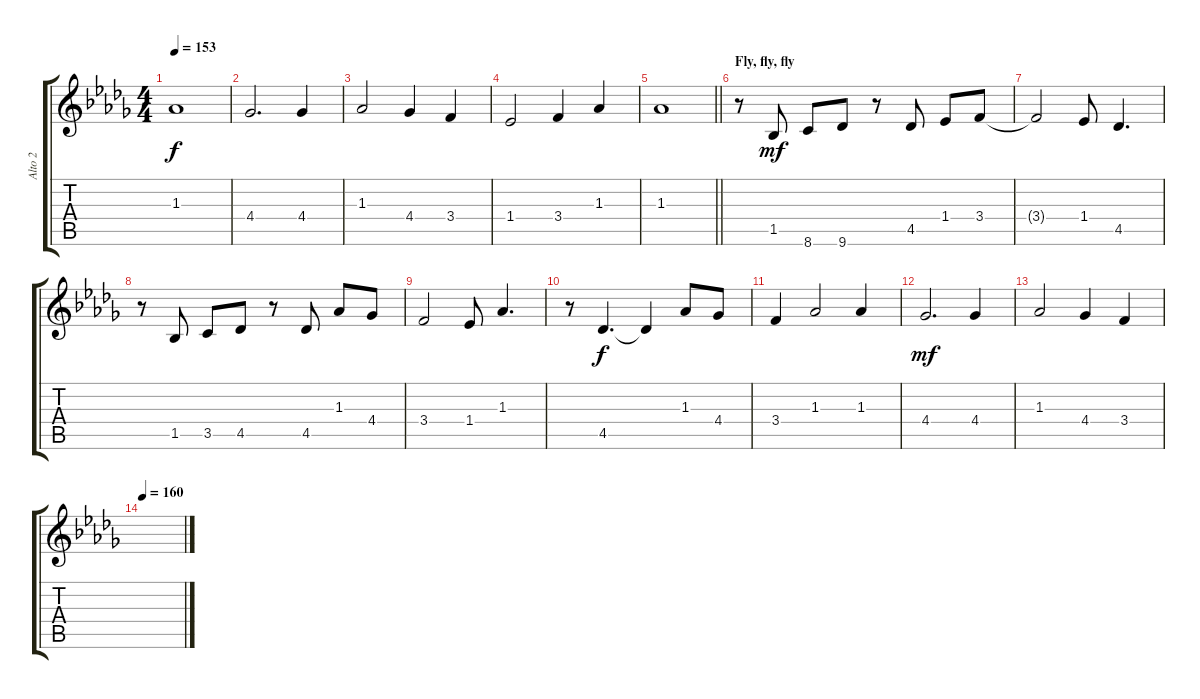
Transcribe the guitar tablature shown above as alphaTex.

\track ("Alto 2" "Alto 2") {instrument choiraahs}
\staff {score tabs}
\tuning (E5 B4 G4 D4 A3 E3) {hide}
\ts (4 4)
\tempo 153
\clef g2
\ks bbminor
1.3.1{dy f} |
4.4.2{d} 4.4.4 |
1.3.2 4.4.4 3.4.4 |
1.4.2 3.4.4 1.3.4 |
\barLineRight lightlight
1.3.1 |
\section ("" "Fly, fly, fly")
r.8 1.5.8{dy mf} 8.6.8 9.6.8 r.8 4.5.8 1.4.8 3.4.8 |
3.4{t}.2 1.4.8 4.5.4{d} |
r.8 1.5.8 3.5.8 4.5.8 r.8 4.5.8 1.3.8 4.4.8 |
3.4.2 1.4.8 1.3.4{d} |
r.8 4.5.4{d dy f} 4.5{t}.4 1.3.8 4.4.8 |
3.4.4 1.3.2 1.3.4 |
4.4.2{d dy mf} 4.4.4 |
1.3.2 4.4.4 3.4.4 |
\tempo 160
